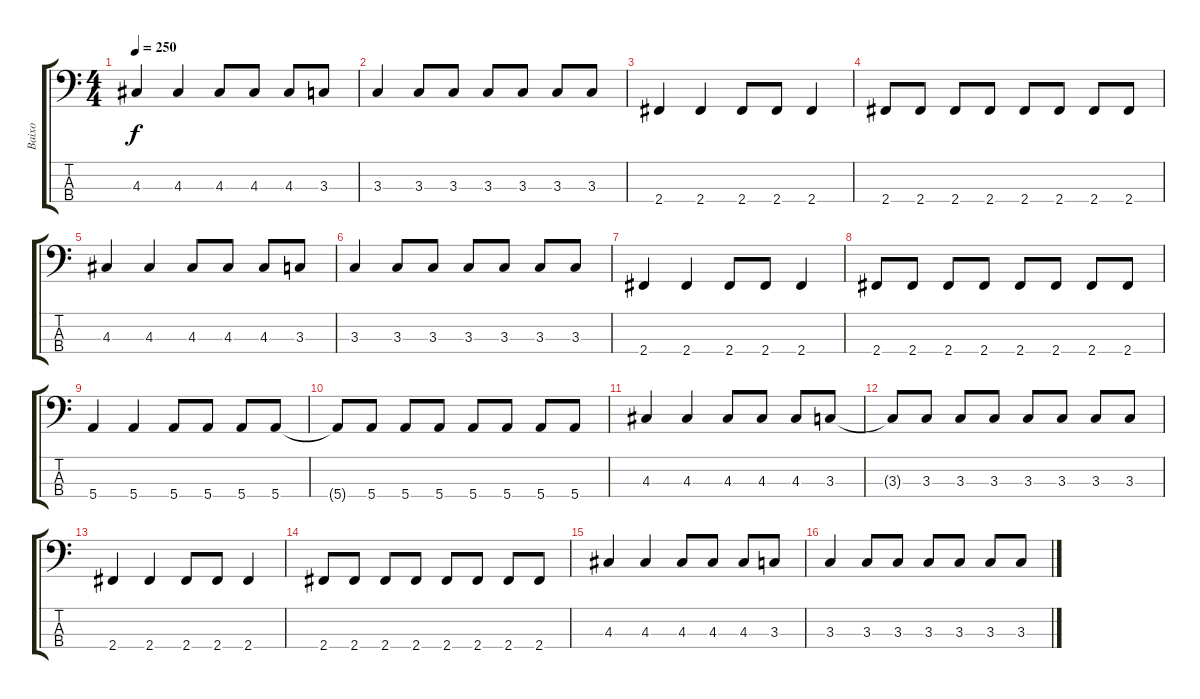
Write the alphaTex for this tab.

\track ("Baixo" "Baixo") {instrument electricbasspick}
\staff {score tabs}
\tuning (G2 D2 A1 E1) {hide}
\ts (4 4)
\tempo 250
\clef f4
\ks c
4.3.4{dy f} 4.3.4 4.3.8 4.3.8 4.3.8 3.3.8 |
3.3.4 3.3.8 3.3.8 3.3.8 3.3.8 3.3.8 3.3.8 |
2.4.4 2.4.4 2.4.8 2.4.8 2.4.4 |
2.4.8 2.4.8 2.4.8 2.4.8 2.4.8 2.4.8 2.4.8 2.4.8 |
4.3.4 4.3.4 4.3.8 4.3.8 4.3.8 3.3.8 |
3.3.4 3.3.8 3.3.8 3.3.8 3.3.8 3.3.8 3.3.8 |
2.4.4 2.4.4 2.4.8 2.4.8 2.4.4 |
2.4.8 2.4.8 2.4.8 2.4.8 2.4.8 2.4.8 2.4.8 2.4.8 |
5.4.4 5.4.4 5.4.8 5.4.8 5.4.8 5.4.8 |
5.4{t}.8 5.4.8 5.4.8 5.4.8 5.4.8 5.4.8 5.4.8 5.4.8 |
4.3.4 4.3.4 4.3.8 4.3.8 4.3.8 3.3.8 |
3.3{t}.8 3.3.8 3.3.8 3.3.8 3.3.8 3.3.8 3.3.8 3.3.8 |
2.4.4 2.4.4 2.4.8 2.4.8 2.4.4 |
2.4.8 2.4.8 2.4.8 2.4.8 2.4.8 2.4.8 2.4.8 2.4.8 |
4.3.4 4.3.4 4.3.8 4.3.8 4.3.8 3.3.8 |
3.3.4 3.3.8 3.3.8 3.3.8 3.3.8 3.3.8 3.3.8
